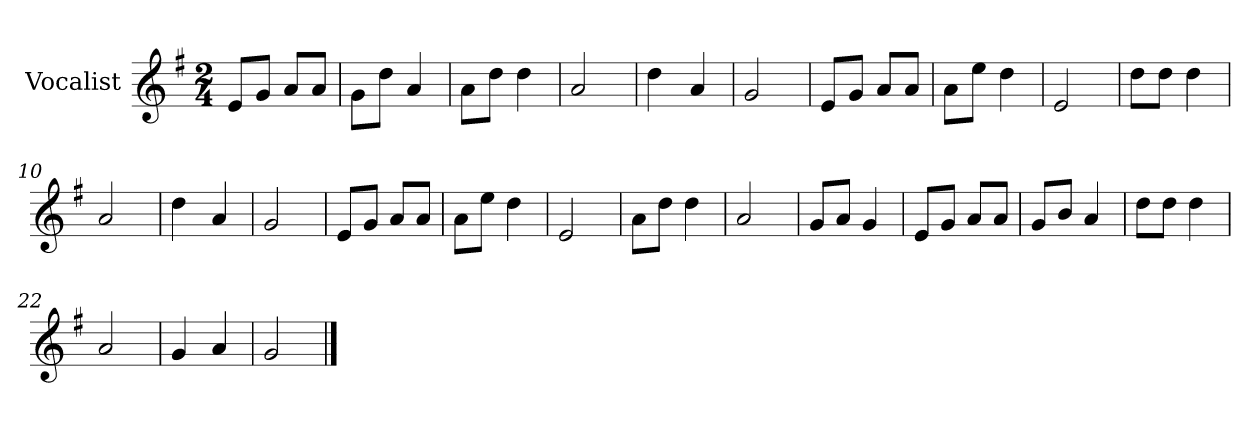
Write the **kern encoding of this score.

**kern
*part1
*staff1
*I"Vocalist
*k[f#]
*G:
*M2/4
=
8eL
8gJ
8aL
8aJ
=1
8gL
8ddJ
4a
=2
8aL
8ddJ
4dd
=3
2a
=4
4dd
4a
=5
2g
=6
8eL
8gJ
8aL
8aJ
=7
8aL
8eeJ
4dd
=8
2e
=9
8ddL
8ddJ
4dd
=10
2a
=11
4dd
4a
=12
2g
=13
8eL
8gJ
8aL
8aJ
=14
8aL
8eeJ
4dd
=15
2e
=16
8aL
8ddJ
4dd
=17
2a
=18
8gL
8aJ
4g
=19
8eL
8gJ
8aL
8aJ
=20
8gL
8bJ
4a
=21
8ddL
8ddJ
4dd
=22
2a
=23
4g
4a
=24
2g
==
*-
